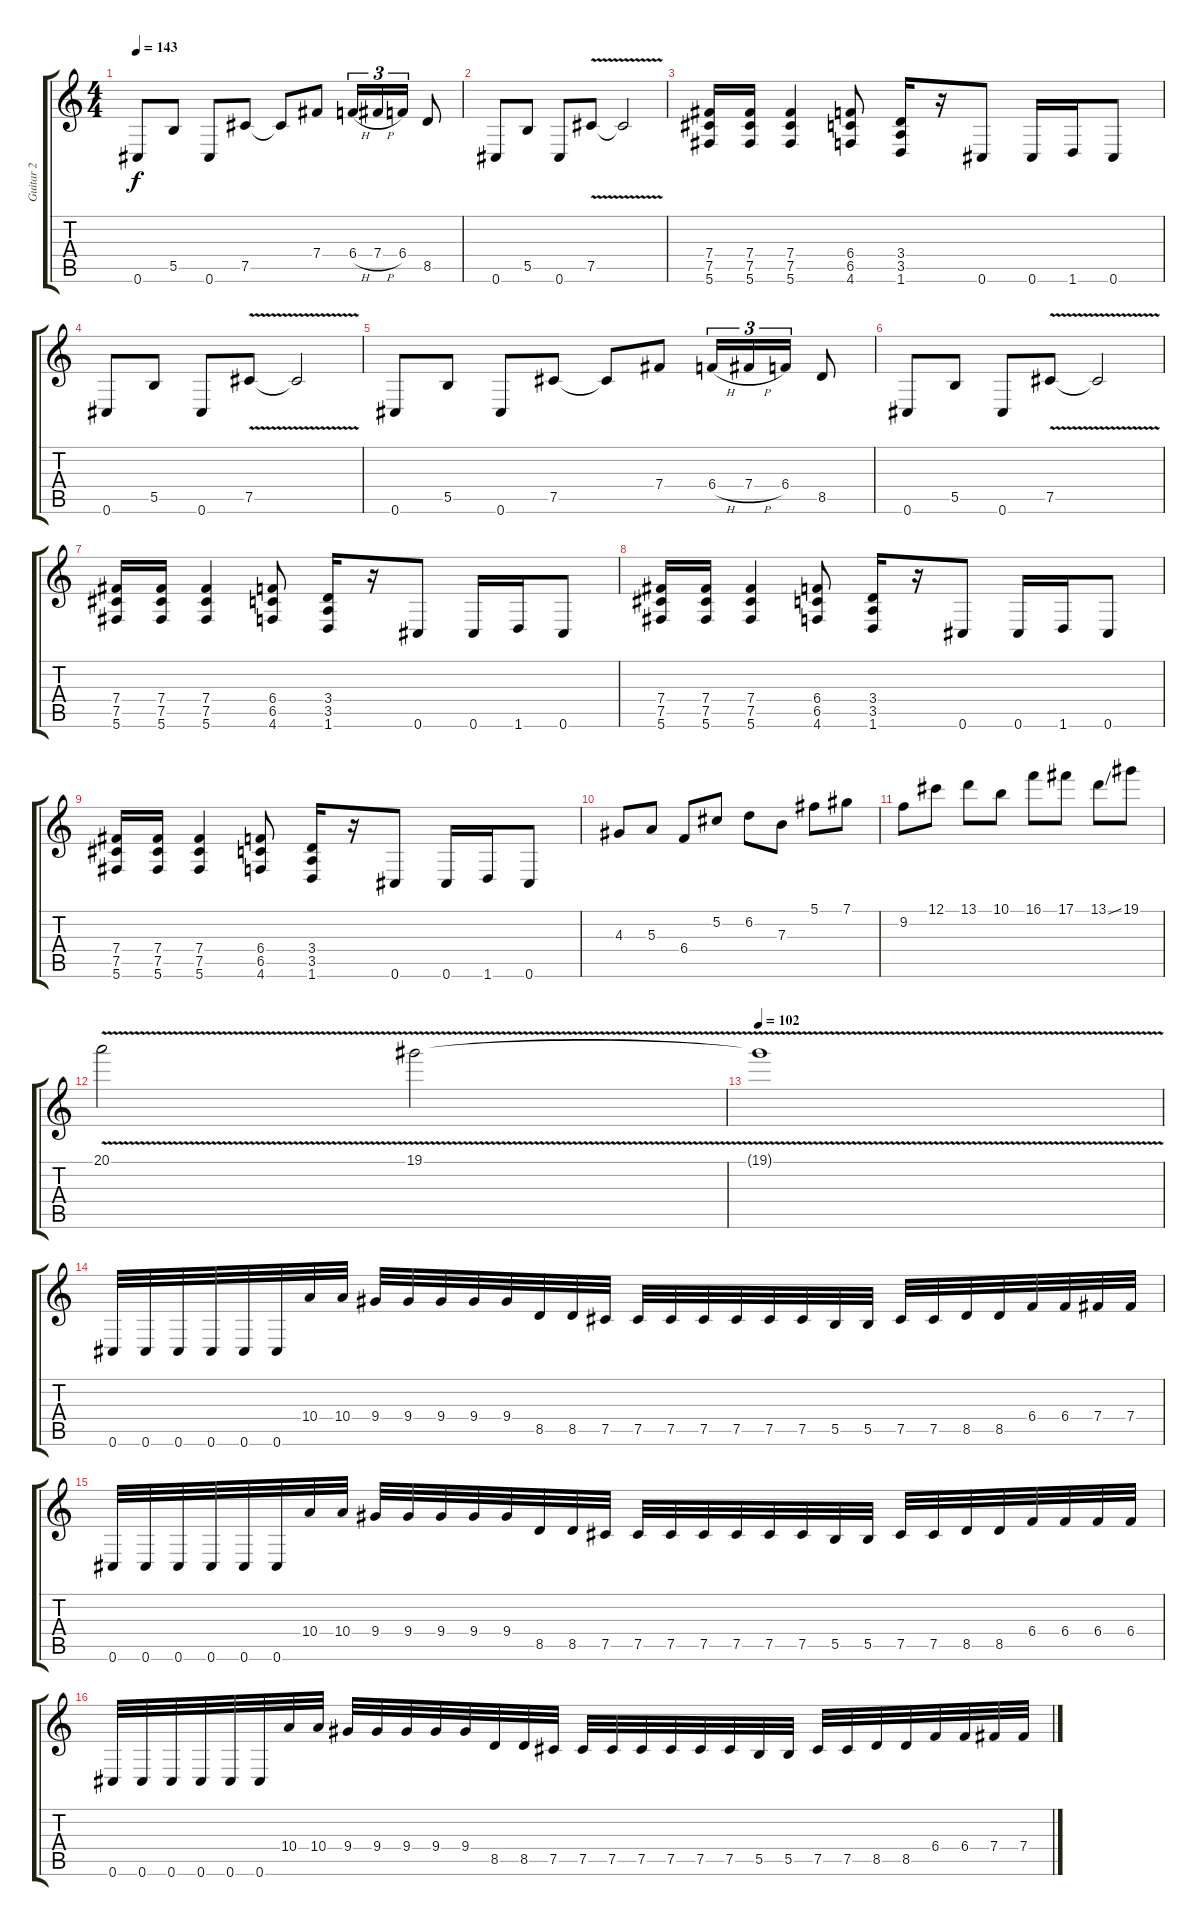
\track ("Guitar 2" "Guitar 2") {instrument distortionguitar}
\staff {score tabs}
\tuning (Db4 Ab3 E3 B2 Gb2 Db2) {hide}
\ts (4 4)
\tempo 143
\clef g2
\ks c
0.6.8{dy f} 5.5.8 0.6.8 7.5.8 7.5{t}.8 7.4.8 6.4{h}.16{tu (3 2)} 7.4{h}.16{tu (3 2)} 6.4.16{tu (3 2)} 8.5.8 |
0.6.8 5.5.8 0.6.8 7.5{v}.8 7.5{t}.2 |
(7.4 7.5 5.6).16 (7.4 7.5 5.6).16 (7.4 7.5 5.6).4 (6.4 6.5 4.6).8 (3.4 3.5 1.6).16 r.16 0.6.8 0.6.16 1.6.16 0.6.8 |
0.6.8 5.5.8 0.6.8 7.5{v}.8 7.5{t}.2 |
0.6.8 5.5.8 0.6.8 7.5.8 7.5{t}.8 7.4.8 6.4{h}.16{tu (3 2)} 7.4{h}.16{tu (3 2)} 6.4.16{tu (3 2)} 8.5.8 |
0.6.8 5.5.8 0.6.8 7.5{v}.8 7.5{t}.2 |
(7.4 7.5 5.6).16 (7.4 7.5 5.6).16 (7.4 7.5 5.6).4 (6.4 6.5 4.6).8 (3.4 3.5 1.6).16 r.16 0.6.8 0.6.16 1.6.16 0.6.8 |
(7.4 7.5 5.6).16 (7.4 7.5 5.6).16 (7.4 7.5 5.6).4 (6.4 6.5 4.6).8 (3.4 3.5 1.6).16 r.16 0.6.8 0.6.16 1.6.16 0.6.8 |
(7.4 7.5 5.6).16 (7.4 7.5 5.6).16 (7.4 7.5 5.6).4 (6.4 6.5 4.6).8 (3.4 3.5 1.6).16 r.16 0.6.8 0.6.16 1.6.16 0.6.8 |
4.3.8 5.3.8 6.4.8 5.2.8 6.2.8 7.3.8 5.1.8 7.1.8 |
9.2.8 12.1.8 13.1.8 10.1.8 16.1.8 17.1.8 13.1{ss}.8 19.1.8 |
20.1{v}.2 19.1{v}.2 |
\tempo 102
19.1{t}.1 |
\section ("" "")
0.6.32 0.6.32 0.6.32 0.6.32 0.6.32 0.6.32 10.4.32 10.4.32 9.4.32 9.4.32 9.4.32 9.4.32 9.4.32 8.5.32 8.5.32 7.5.32 7.5.32 7.5.32 7.5.32 7.5.32 7.5.32 7.5.32 5.5.32 5.5.32 7.5.32 7.5.32 8.5.32 8.5.32 6.4.32 6.4.32 7.4.32 7.4.32 |
0.6.32 0.6.32 0.6.32 0.6.32 0.6.32 0.6.32 10.4.32 10.4.32 9.4.32 9.4.32 9.4.32 9.4.32 9.4.32 8.5.32 8.5.32 7.5.32 7.5.32 7.5.32 7.5.32 7.5.32 7.5.32 7.5.32 5.5.32 5.5.32 7.5.32 7.5.32 8.5.32 8.5.32 6.4.32 6.4.32 6.4.32 6.4.32 |
0.6.32 0.6.32 0.6.32 0.6.32 0.6.32 0.6.32 10.4.32 10.4.32 9.4.32 9.4.32 9.4.32 9.4.32 9.4.32 8.5.32 8.5.32 7.5.32 7.5.32 7.5.32 7.5.32 7.5.32 7.5.32 7.5.32 5.5.32 5.5.32 7.5.32 7.5.32 8.5.32 8.5.32 6.4.32 6.4.32 7.4.32 7.4.32
